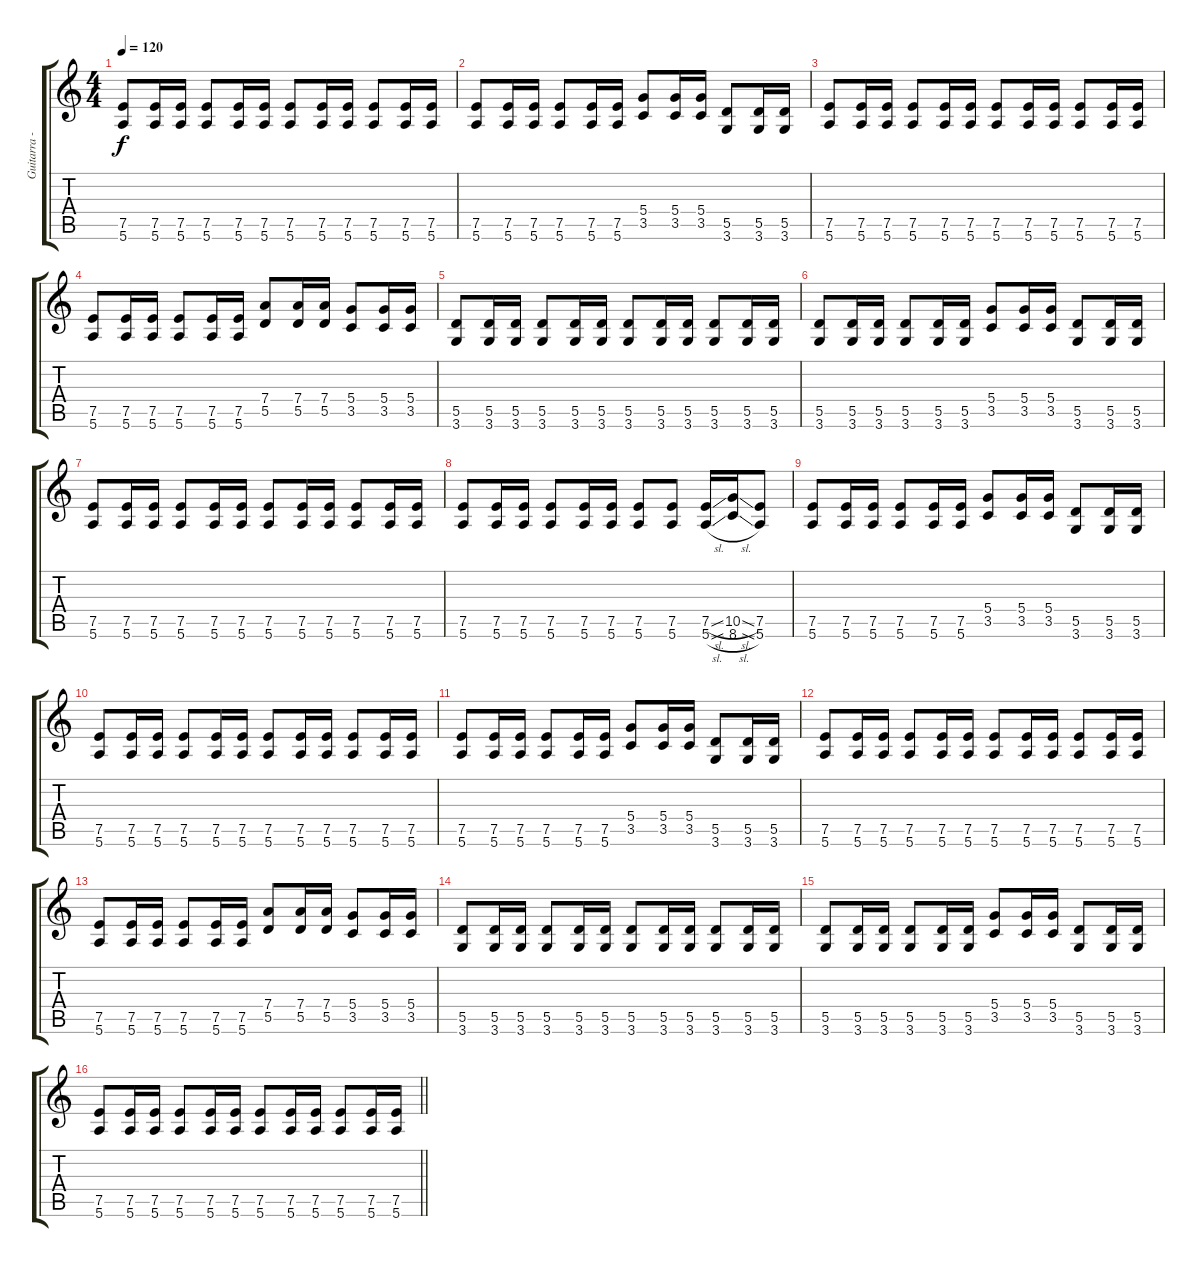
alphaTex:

\track ("Guitarra - Fabiel" "Guitarra -") {instrument distortionguitar}
\staff {score tabs}
\tuning (E4 B3 G3 D3 A2 E2) {hide}
\ts (4 4)
\tempo 120
\clef g2
\ks c
(7.5 5.6).8{dy f} (7.5 5.6).16 (7.5 5.6).16 (7.5 5.6).8 (7.5 5.6).16 (7.5 5.6).16 (7.5 5.6).8 (7.5 5.6).16 (7.5 5.6).16 (7.5 5.6).8 (7.5 5.6).16 (7.5 5.6).16 |
(7.5 5.6).8 (7.5 5.6).16 (7.5 5.6).16 (7.5 5.6).8 (7.5 5.6).16 (7.5 5.6).16 (5.4 3.5).8 (5.4 3.5).16 (5.4 3.5).16 (5.5 3.6).8 (5.5 3.6).16 (5.5 3.6).16 |
(7.5 5.6).8 (7.5 5.6).16 (7.5 5.6).16 (7.5 5.6).8 (7.5 5.6).16 (7.5 5.6).16 (7.5 5.6).8 (7.5 5.6).16 (7.5 5.6).16 (7.5 5.6).8 (7.5 5.6).16 (7.5 5.6).16 |
(7.5 5.6).8 (7.5 5.6).16 (7.5 5.6).16 (7.5 5.6).8 (7.5 5.6).16 (7.5 5.6).16 (7.4 5.5).8 (7.4 5.5).16 (7.4 5.5).16 (5.4 3.5).8 (5.4 3.5).16 (5.4 3.5).16 |
(5.5 3.6).8 (5.5 3.6).16 (5.5 3.6).16 (5.5 3.6).8 (5.5 3.6).16 (5.5 3.6).16 (5.5 3.6).8 (5.5 3.6).16 (5.5 3.6).16 (5.5 3.6).8 (5.5 3.6).16 (5.5 3.6).16 |
(5.5 3.6).8 (5.5 3.6).16 (5.5 3.6).16 (5.5 3.6).8 (5.5 3.6).16 (5.5 3.6).16 (5.4 3.5).8 (5.4 3.5).16 (5.4 3.5).16 (5.5 3.6).8 (5.5 3.6).16 (5.5 3.6).16 |
(7.5 5.6).8 (7.5 5.6).16 (7.5 5.6).16 (7.5 5.6).8 (7.5 5.6).16 (7.5 5.6).16 (7.5 5.6).8 (7.5 5.6).16 (7.5 5.6).16 (7.5 5.6).8 (7.5 5.6).16 (7.5 5.6).16 |
(7.5 5.6).8 (7.5 5.6).16 (7.5 5.6).16 (7.5 5.6).8 (7.5 5.6).16 (7.5 5.6).16 (7.5 5.6).8 (7.5 5.6).8 (7.5{sl} 5.6{sl}).16 (10.5{sl} 8.6{sl}).16 (7.5 5.6).8 |
(7.5 5.6).8 (7.5 5.6).16 (7.5 5.6).16 (7.5 5.6).8 (7.5 5.6).16 (7.5 5.6).16 (5.4 3.5).8 (5.4 3.5).16 (5.4 3.5).16 (5.5 3.6).8 (5.5 3.6).16 (5.5 3.6).16 |
(7.5 5.6).8 (7.5 5.6).16 (7.5 5.6).16 (7.5 5.6).8 (7.5 5.6).16 (7.5 5.6).16 (7.5 5.6).8 (7.5 5.6).16 (7.5 5.6).16 (7.5 5.6).8 (7.5 5.6).16 (7.5 5.6).16 |
(7.5 5.6).8 (7.5 5.6).16 (7.5 5.6).16 (7.5 5.6).8 (7.5 5.6).16 (7.5 5.6).16 (5.4 3.5).8 (5.4 3.5).16 (5.4 3.5).16 (5.5 3.6).8 (5.5 3.6).16 (5.5 3.6).16 |
(7.5 5.6).8 (7.5 5.6).16 (7.5 5.6).16 (7.5 5.6).8 (7.5 5.6).16 (7.5 5.6).16 (7.5 5.6).8 (7.5 5.6).16 (7.5 5.6).16 (7.5 5.6).8 (7.5 5.6).16 (7.5 5.6).16 |
(7.5 5.6).8 (7.5 5.6).16 (7.5 5.6).16 (7.5 5.6).8 (7.5 5.6).16 (7.5 5.6).16 (7.4 5.5).8 (7.4 5.5).16 (7.4 5.5).16 (5.4 3.5).8 (5.4 3.5).16 (5.4 3.5).16 |
(5.5 3.6).8 (5.5 3.6).16 (5.5 3.6).16 (5.5 3.6).8 (5.5 3.6).16 (5.5 3.6).16 (5.5 3.6).8 (5.5 3.6).16 (5.5 3.6).16 (5.5 3.6).8 (5.5 3.6).16 (5.5 3.6).16 |
(5.5 3.6).8 (5.5 3.6).16 (5.5 3.6).16 (5.5 3.6).8 (5.5 3.6).16 (5.5 3.6).16 (5.4 3.5).8 (5.4 3.5).16 (5.4 3.5).16 (5.5 3.6).8 (5.5 3.6).16 (5.5 3.6).16 |
\barLineRight lightlight
(7.5 5.6).8 (7.5 5.6).16 (7.5 5.6).16 (7.5 5.6).8 (7.5 5.6).16 (7.5 5.6).16 (7.5 5.6).8 (7.5 5.6).16 (7.5 5.6).16 (7.5 5.6).8 (7.5 5.6).16 (7.5 5.6).16
